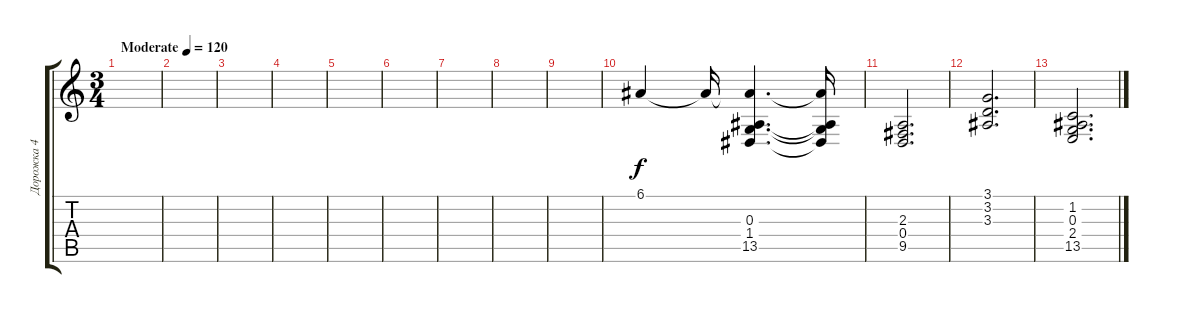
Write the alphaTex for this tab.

\track ("Дорожка 4" "Дорожка 4") {instrument pad7halo}
\staff {score tabs}
\tuning (E4 B3 G3 D3 A2 E2) {hide}
\ts (3 4)
\tempo (120 "Moderate")
\clef g2
\ks c
|
|
|
|
|
|
|
|
|
6.1.4 6.1{t}.16 (6.1{t} 0.3 1.4 13.5).4{d} (6.1{t} 0.3{t} 1.4{t} 13.5{t}).16 |
(2.3 0.4 9.5).2{d} |
(3.1 3.2 3.3).2{d} |
(1.2 0.3 2.4 13.5).2{d}
